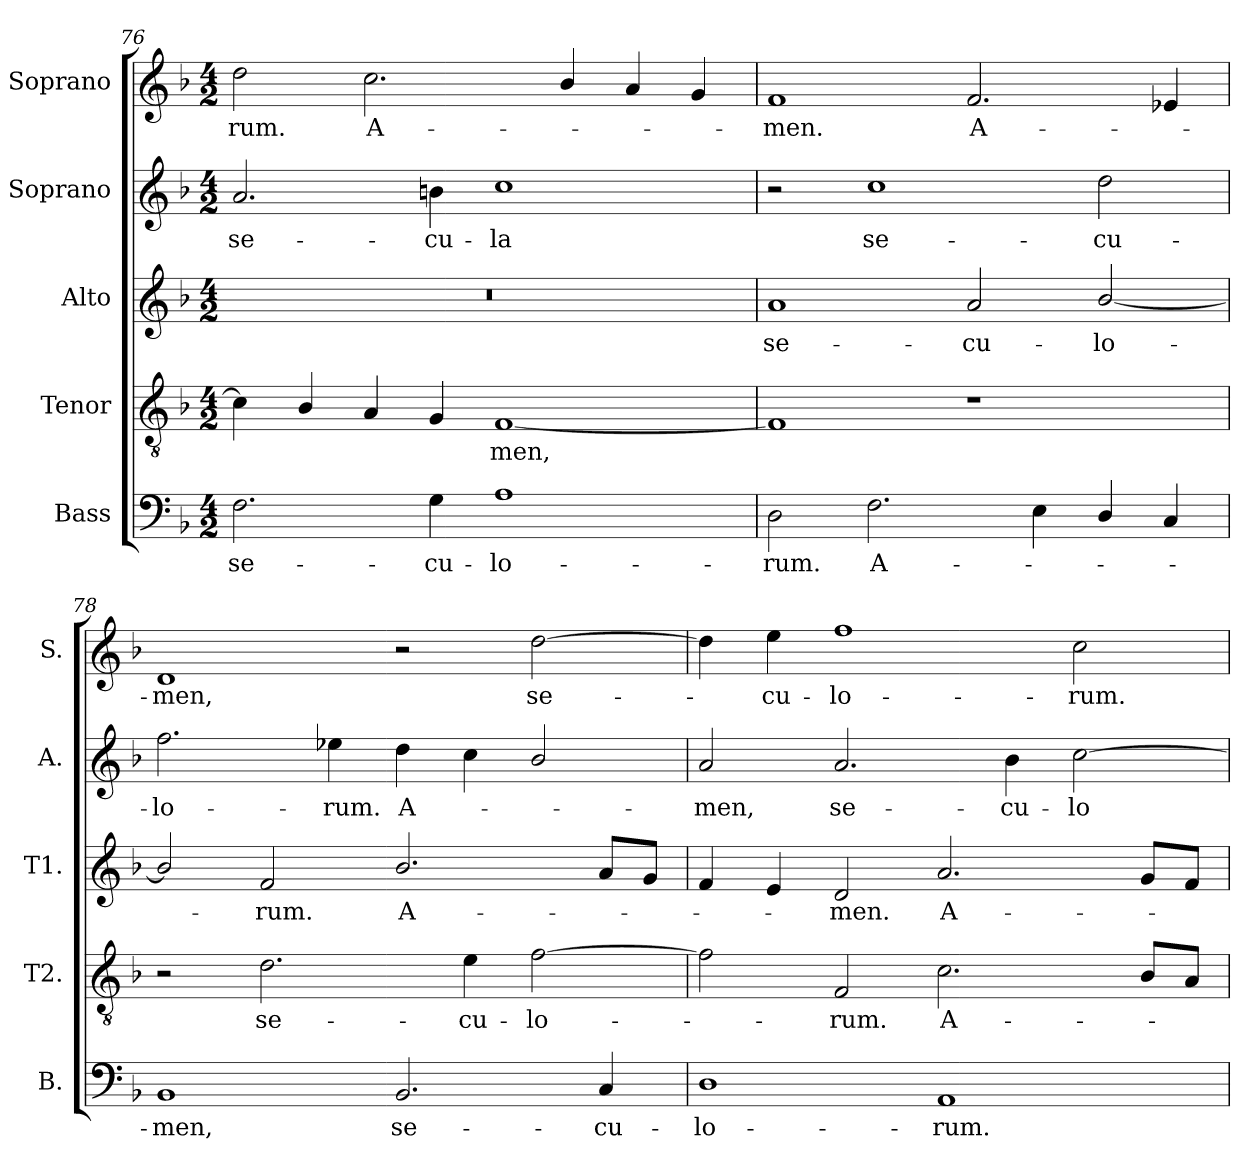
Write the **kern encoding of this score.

**kern	**text	**kern	**text	**kern	**text	**kern	**text	**kern	**text
*part5	*part5	*part4	*part4	*part3	*part3	*part2	*part2	*part1	*part1
*staff5	*staff5	*staff4	*staff4	*staff3	*staff3	*staff2	*staff2	*staff1	*staff1
*I"Bass	*	*I"Tenor	*	*I"Alto	*	*I"Soprano	*	*I"Soprano	*
*I'B.	*	*I'T2.	*	*I'T1.	*	*I'A.	*	*I'S.	*
*clefF4	*	*clefGv2	*	*clefG2	*	*clefG2	*	*clefG2	*
*	*	*ITrd7c12	*	*	*	*	*	*	*
*k[b-]	*	*k[b-]	*	*k[b-]	*	*k[b-]	*	*k[b-]	*
*F:	*	*F:	*	*F:	*	*F:	*	*F:	*
*M4/2	*	*M4/2	*	*M4/2	*	*M4/2	*	*M4/2	*
=76	=76	=76	=76	=76	=76	=76	=76	=76	=76
!	!LO:LY:b:color=#000000	!	!	!LO:N:vis=1	!	!	!	!	!
!	!	!	!	!	!	!	!LO:LY:b:color=#000000	!	!
!	!	!	!	!	!	!	!	!	!LO:LY:b:color=#000000
2.Fi\	se-	4Ci\]	.	0r	.	2.ai/	se-	2ddi\	-rum.
.	.	4BB-i/	.	.	.	.	.	.	.
!	!	!	!	!	!	!	!	!	!LO:LY:b:color=#000000
.	.	4AAi/	.	.	.	.	.	2.cci\	A-
!	!LO:LY:b:color=#000000	!	!	!	!	!	!	!	!
!	!	!	!	!	!	!	!LO:LY:b:color=#000000	!	!
4Gi\	-cu-	4GGi/	.	.	.	4bni\	-cu-	.	.
!	!LO:LY:b:color=#000000	!	!	!	!	!	!	!	!
!	!	!	!LO:LY:b:color=#000000	!	!	!	!	!	!
!	!	!	!	!	!	!	!LO:LY:b:color=#000000	!	!
1Ai	-lo-	[1FFi	-men,	.	.	1cci	-la	.	.
.	.	.	.	.	.	.	.	4b-i/	.
.	.	.	.	.	.	.	.	4ai/	.
.	.	.	.	.	.	.	.	4gi/	.
!!LO:PB:g=z
=77	=77	=77	=77	=77	=77	=77	=77	=77	=77
!	!LO:LY:b:color=#000000	!	!	!	!	!	!	!	!
!	!	!	!	!	!LO:LY:b:color=#000000	!	!	!	!
!	!	!	!	!	!	!	!	!	!LO:LY:b:color=#000000
2Di\	-rum.	1FFi]	.	1ai	se-	2r	.	1fi	-men.
!	!LO:LY:b:color=#000000	!	!	!	!	!	!	!	!
!	!	!	!	!	!	!	!LO:LY:b:color=#000000	!	!
2.Fi\	A-	.	.	.	.	1cci	se-	.	.
!	!	!	!	!	!LO:LY:b:color=#000000	!	!	!	!
!	!	!	!	!	!	!	!	!	!LO:LY:b:color=#000000
.	.	1r	.	2ai/	-cu-	.	.	2.fi/	A-
4Ei\	.	.	.	.	.	.	.	.	.
!	!	!	!	!	!LO:LY:b:color=#000000	!	!	!	!
!	!	!	!	!	!	!	!LO:LY:b:color=#000000	!	!
4Di/	.	.	.	[2b-i/	-lo-	2ddi\	-cu-	.	.
4Ci/	.	.	.	.	.	.	.	4e-Xi/	.
=78	=78	=78	=78	=78	=78	=78	=78	=78	=78
!	!LO:LY:b:color=#000000	!	!	!	!	!	!	!	!
!	!	!	!	!	!	!	!LO:LY:b:color=#000000	!	!
!	!	!	!	!	!	!	!	!	!LO:LY:b:color=#000000
1BB-i	-men,	2r	.	2b-i/]	.	2.ffi\	-lo-	1di	-men,
!	!	!	!LO:LY:b:color=#000000	!	!	!	!	!	!
!	!	!	!	!	!LO:LY:b:color=#000000	!	!	!	!
.	.	2.Di\	se-	2fi/	-rum.	.	.	.	.
!	!	!	!	!	!	!	!LO:LY:b:color=#000000	!	!
.	.	.	.	.	.	4ee-Xi\	-rum.	.	.
!	!LO:LY:b:color=#000000	!	!	!	!	!	!	!	!
!	!	!	!	!	!LO:LY:b:color=#000000	!	!	!	!
!	!	!	!	!	!	!	!LO:LY:b:color=#000000	!	!
2.BB-i/	se-	.	.	2.b-i/	A-	4ddi\	A-	2r	.
!	!	!	!LO:LY:b:color=#000000	!	!	!	!	!	!
.	.	4Ei\	-cu-	.	.	4cci\	.	.	.
!	!	!	!LO:LY:b:color=#000000	!	!	!	!	!	!
!	!	!	!	!	!	!	!	!	!LO:LY:b:color=#000000
.	.	[2Fi\	-lo-	.	.	2b-i/	.	[2ddi\	se-
!	!LO:LY:b:color=#000000	!	!	!	!	!	!	!	!
4Ci/	-cu-	.	.	8ai/L	.	.	.	.	.
.	.	.	.	8gi/J	.	.	.	.	.
=79	=79	=79	=79	=79	=79	=79	=79	=79	=79
!	!LO:LY:b:color=#000000	!	!	!	!	!	!	!	!
!	!	!	!	!	!	!	!LO:LY:b:color=#000000	!	!
1Di	-lo-	2Fi\]	.	4fi/	.	2ai/	-men,	4ddi\]	.
!	!	!	!	!	!	!	!	!	!LO:LY:b:color=#000000
.	.	.	.	4ei/	.	.	.	4eei\	-cu-
!	!	!	!LO:LY:b:color=#000000	!	!	!	!	!	!
!	!	!	!	!	!LO:LY:b:color=#000000	!	!	!	!
!	!	!	!	!	!	!	!LO:LY:b:color=#000000	!	!
!	!	!	!	!	!	!	!	!	!LO:LY:b:color=#000000
.	.	2FFi/	-rum.	2di/	-men.	2.ai/	se-	1ffi	-lo-
!	!LO:LY:b:color=#000000	!	!	!	!	!	!	!	!
!	!	!	!LO:LY:b:color=#000000	!	!	!	!	!	!
!	!	!	!	!	!LO:LY:b:color=#000000	!	!	!	!
1AAi	-rum.	2.Ci\	A-	2.ai/	A-	.	.	.	.
!	!	!	!	!	!	!	!LO:LY:b:color=#000000	!	!
.	.	.	.	.	.	4b-i\	-cu-	.	.
!	!	!	!	!	!	!	!LO:LY:b:color=#000000	!	!
!	!	!	!	!	!	!	!	!	!LO:LY:b:color=#000000
.	.	.	.	.	.	[2cci\	-lo-	2cci\	-rum.
.	.	8BB-i/L	.	8gi/L	.	.	.	.	.
.	.	8AAi/J	.	8fi/J	.	.	.	.	.
=	=	=	=	=	=	=	=	=	=
*-	*-	*-	*-	*-	*-	*-	*-	*-	*-
